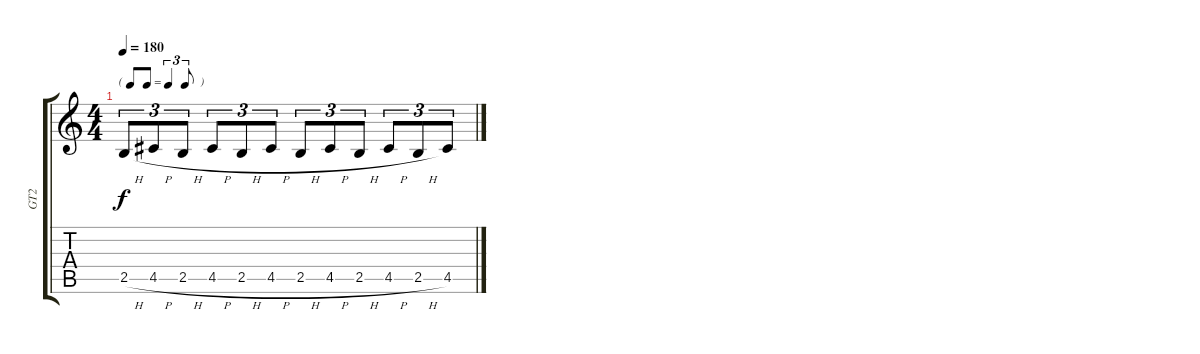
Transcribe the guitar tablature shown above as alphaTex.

\track ("GT2" "GT2") {instrument overdrivenguitar}
\staff {score tabs}
\tuning (E4 B3 G3 D3 A2 E2) {hide}
\ts (4 4)
\tf triplet8th
\tempo 180
\clef g2
\ks c
2.5{h}.8{tu (3 2) dy f} 4.5{h}.8{tu (3 2)} 2.5{h}.8{tu (3 2)} 4.5{h}.8{tu (3 2)} 2.5{h}.8{tu (3 2)} 4.5{h}.8{tu (3 2)} 2.5{h}.8{tu (3 2)} 4.5{h}.8{tu (3 2)} 2.5{h}.8{tu (3 2)} 4.5{h}.8{tu (3 2)} 2.5{h}.8{tu (3 2)} 4.5.8{tu (3 2)}
